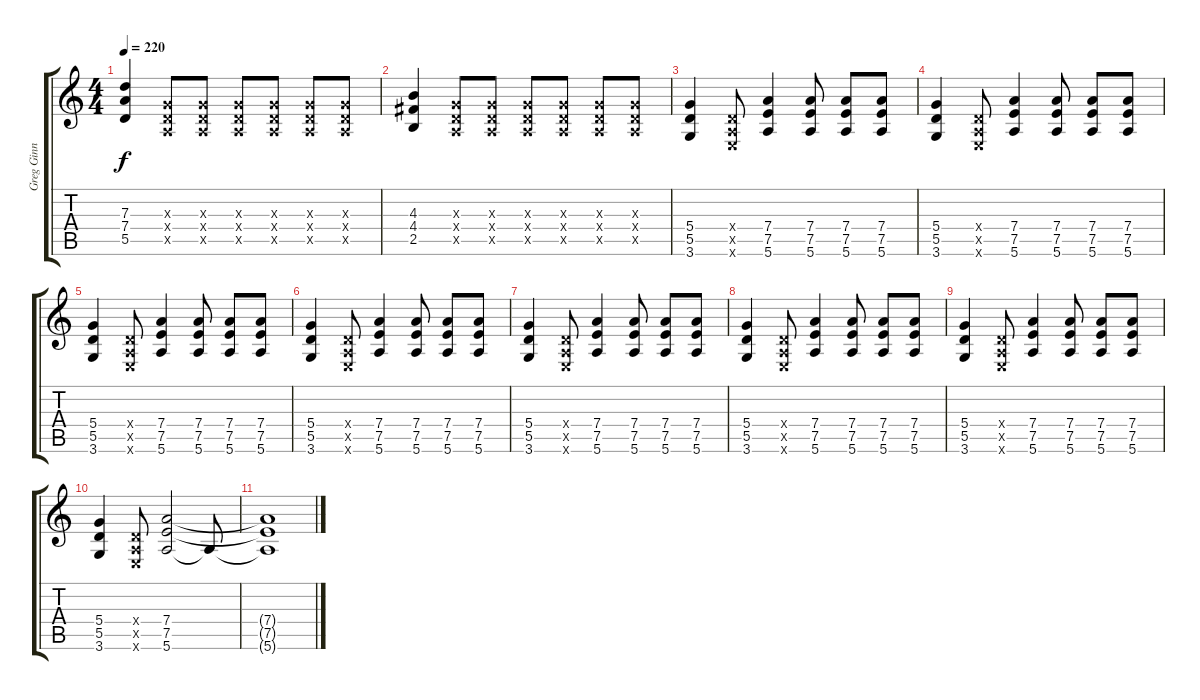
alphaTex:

\track ("Greg Ginn" "Greg Ginn") {instrument distortionguitar}
\staff {score tabs}
\tuning (E4 B3 G3 D3 A2 E2) {hide}
\ts (4 4)
\tempo 220
\clef g2
\ks c
(7.3 7.4 5.5).4{dy f} (0.3{x} 0.4{x} 0.5{x}).8 (0.3{x} 0.4{x} 0.5{x}).8 (0.3{x} 0.4{x} 0.5{x}).8 (0.3{x} 0.4{x} 0.5{x}).8 (0.3{x} 0.4{x} 0.5{x}).8 (0.3{x} 0.4{x} 0.5{x}).8 |
(4.3 4.4 2.5).4 (0.3{x} 0.4{x} 0.5{x}).8 (0.3{x} 0.4{x} 0.5{x}).8 (0.3{x} 0.4{x} 0.5{x}).8 (0.3{x} 0.4{x} 0.5{x}).8 (0.3{x} 0.4{x} 0.5{x}).8 (0.3{x} 0.4{x} 0.5{x}).8 |
(5.4 5.5 3.6).4 (0.4{x} 0.5{x} 0.6{x}).8 (7.4 7.5 5.6).4 (7.4 7.5 5.6).8 (7.4 7.5 5.6).8 (7.4 7.5 5.6).8 |
(5.4 5.5 3.6).4 (0.4{x} 0.5{x} 0.6{x}).8 (7.4 7.5 5.6).4 (7.4 7.5 5.6).8 (7.4 7.5 5.6).8 (7.4 7.5 5.6).8 |
(5.4 5.5 3.6).4 (0.4{x} 0.5{x} 0.6{x}).8 (7.4 7.5 5.6).4 (7.4 7.5 5.6).8 (7.4 7.5 5.6).8 (7.4 7.5 5.6).8 |
(5.4 5.5 3.6).4 (0.4{x} 0.5{x} 0.6{x}).8 (7.4 7.5 5.6).4 (7.4 7.5 5.6).8 (7.4 7.5 5.6).8 (7.4 7.5 5.6).8 |
(5.4 5.5 3.6).4 (0.4{x} 0.5{x} 0.6{x}).8 (7.4 7.5 5.6).4 (7.4 7.5 5.6).8 (7.4 7.5 5.6).8 (7.4 7.5 5.6).8 |
(5.4 5.5 3.6).4 (0.4{x} 0.5{x} 0.6{x}).8 (7.4 7.5 5.6).4 (7.4 7.5 5.6).8 (7.4 7.5 5.6).8 (7.4 7.5 5.6).8 |
(5.4 5.5 3.6).4 (0.4{x} 0.5{x} 0.6{x}).8 (7.4 7.5 5.6).4 (7.4 7.5 5.6).8 (7.4 7.5 5.6).8 (7.4 7.5 5.6).8 |
(5.4 5.5 3.6).4 (0.4{x} 0.5{x} 0.6{x}).8 (7.4 7.5 5.6).2 5.6{t}.8 |
(7.4{t} 7.5{t} 5.6{t}).1
